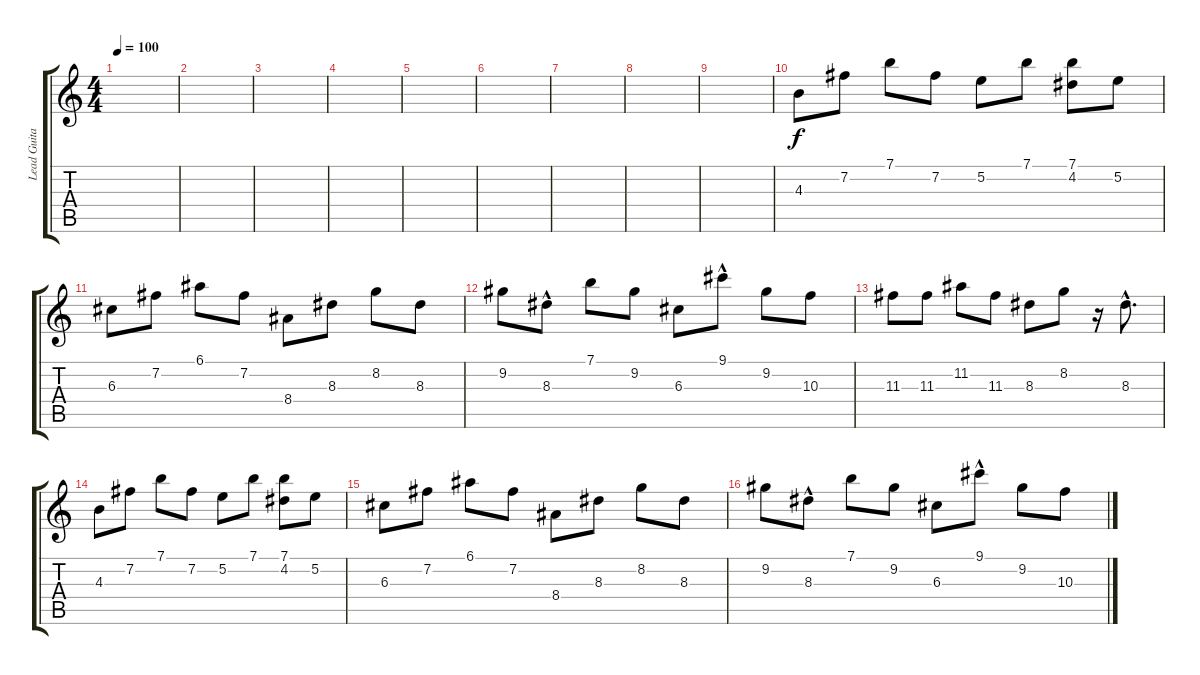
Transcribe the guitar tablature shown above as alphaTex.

\track ("Lead Guitar 2" "Lead Guita") {instrument distortionguitar}
\staff {score tabs}
\tuning (E4 B3 G3 D3 A2 E2) {hide}
\ts (4 4)
\tempo 100
\clef g2
\ks c
|
|
|
|
|
|
|
|
|
4.3.8 7.2.8 7.1.8 7.2.8 5.2.8 7.1.8 (7.1 4.2).8 5.2.8 |
6.3.8 7.2.8 6.1.8 7.2.8 8.4.8 8.3.8 8.2.8 8.3.8 |
9.2.8 8.3{hac}.8 7.1.8 9.2.8 6.3.8 9.1{hac}.8 9.2.8 10.3.8 |
11.3.8 11.3.8 11.2.8 11.3.8 8.3.8 8.2.8 r.16 8.3{hac}.8{d} |
4.3.8 7.2.8 7.1.8 7.2.8 5.2.8 7.1.8 (7.1 4.2).8 5.2.8 |
6.3.8 7.2.8 6.1.8 7.2.8 8.4.8 8.3.8 8.2.8 8.3.8 |
9.2.8 8.3{hac}.8 7.1.8 9.2.8 6.3.8 9.1{hac}.8 9.2.8 10.3.8
